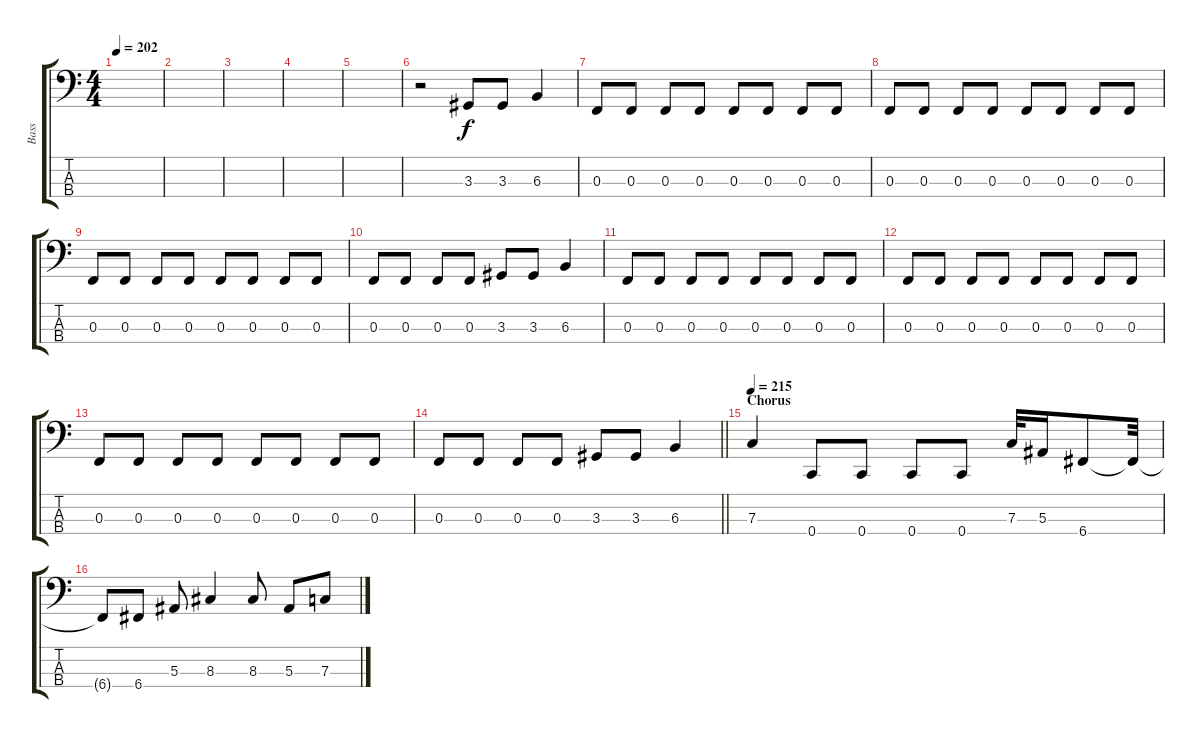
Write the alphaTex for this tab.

\track ("Bass" "Bass") {instrument electricbassfinger}
\staff {score tabs}
\tuning (Eb2 Bb1 F1 C1) {hide}
\ts (4 4)
\tempo 202
\clef f4
\ks c
|
|
|
|
|
r.2 3.3.8 3.3.8 6.3.4 |
0.3.8 0.3.8 0.3.8 0.3.8 0.3.8 0.3.8 0.3.8 0.3.8 |
0.3.8 0.3.8 0.3.8 0.3.8 0.3.8 0.3.8 0.3.8 0.3.8 |
0.3.8 0.3.8 0.3.8 0.3.8 0.3.8 0.3.8 0.3.8 0.3.8 |
0.3.8 0.3.8 0.3.8 0.3.8 3.3.8 3.3.8 6.3.4 |
0.3.8 0.3.8 0.3.8 0.3.8 0.3.8 0.3.8 0.3.8 0.3.8 |
0.3.8 0.3.8 0.3.8 0.3.8 0.3.8 0.3.8 0.3.8 0.3.8 |
0.3.8 0.3.8 0.3.8 0.3.8 0.3.8 0.3.8 0.3.8 0.3.8 |
\barLineRight lightlight
0.3.8 0.3.8 0.3.8 0.3.8 3.3.8 3.3.8 6.3.4 |
\section ("" "Chorus")
\tempo 215
7.3.4 0.4.8 0.4.8 0.4.8 0.4.8 7.3.32 5.3.16 6.4.8 6.4{t}.32 |
6.4{t}.8 6.4.8 5.3.8 8.3.4 8.3.8 5.3.8 7.3.8
